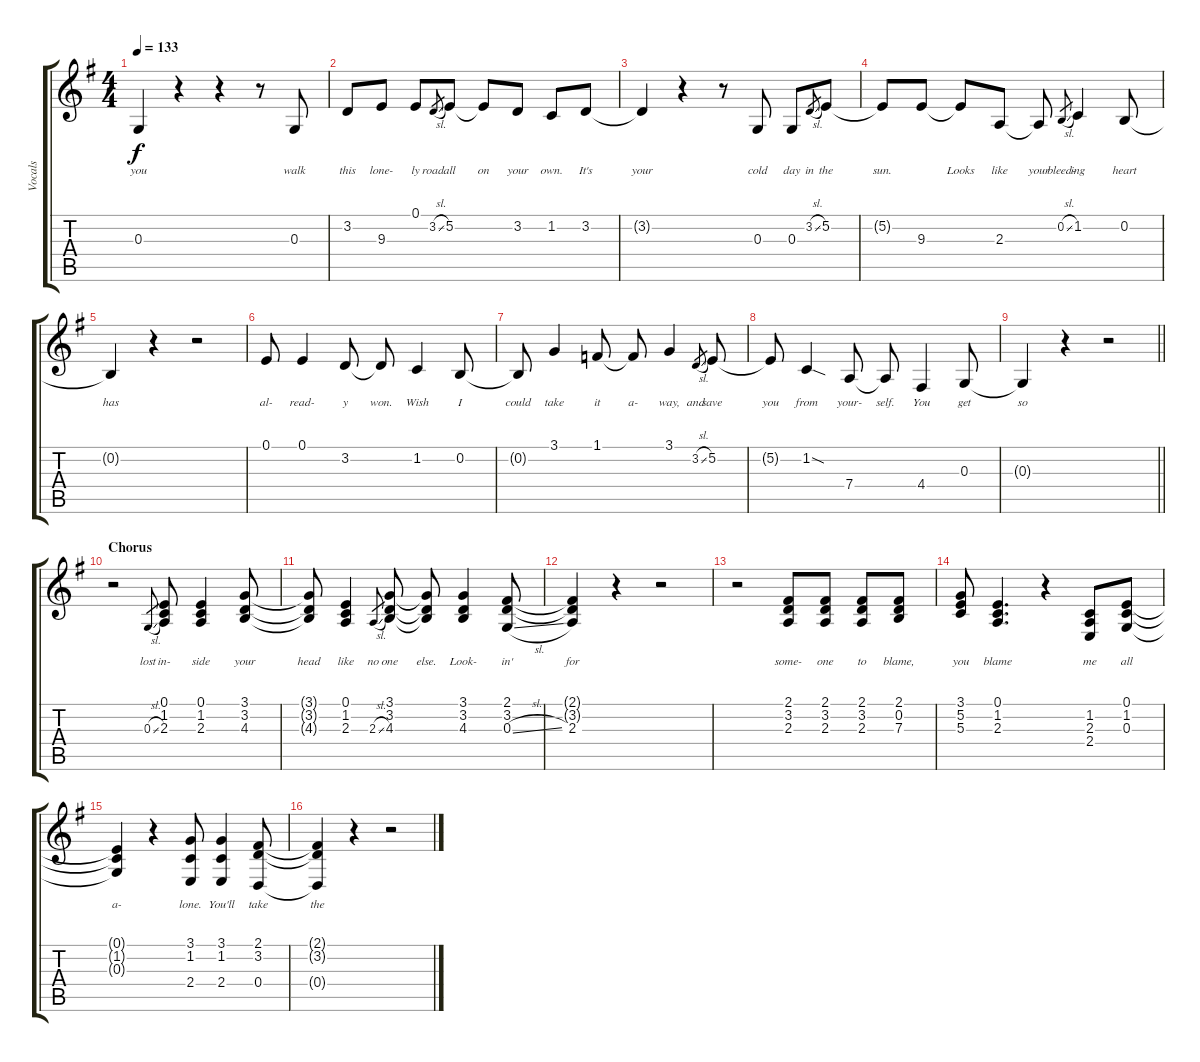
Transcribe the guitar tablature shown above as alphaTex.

\track ("Vocals" "Vocals") {instrument lead1square}
\staff {score tabs}
\tuning (E4 B3 G3 D3 A2 E2) {hide}
\ts (4 4)
\tempo 133
\clef g2
\ks g
0.3{t}.4{lyrics (0 "you") lyrics (1 "") lyrics (2 "") lyrics (3 "") lyrics (4 "") dy f} r.4 r.4 r.8 0.3.8{lyrics (0 "walk") lyrics (1 "") lyrics (2 "") lyrics (3 "") lyrics (4 "")} |
3.2.8{lyrics (0 "this") lyrics (1 "") lyrics (2 "") lyrics (3 "") lyrics (4 "")} 9.3.8{lyrics (0 "lone-") lyrics (1 "") lyrics (2 "") lyrics (3 "") lyrics (4 "")} 0.1.8{lyrics (0 "ly") lyrics (1 "") lyrics (2 "") lyrics (3 "") lyrics (4 "")} 3.2{sl}.8{lyrics (0 "road") lyrics (1 "") lyrics (2 "") lyrics (3 "") lyrics (4 "") gr} 5.2.8{lyrics (0 "all") lyrics (1 "") lyrics (2 "") lyrics (3 "") lyrics (4 "")} 5.2{t}.8{lyrics (0 "on") lyrics (1 "") lyrics (2 "") lyrics (3 "") lyrics (4 "")} 3.2.8{lyrics (0 "your") lyrics (1 "") lyrics (2 "") lyrics (3 "") lyrics (4 "")} 1.2.8{lyrics (0 "own.") lyrics (1 "") lyrics (2 "") lyrics (3 "") lyrics (4 "")} 3.2.8{lyrics (0 "It's") lyrics (1 "") lyrics (2 "") lyrics (3 "") lyrics (4 "")} |
3.2{t}.4{lyrics (0 "your") lyrics (1 "") lyrics (2 "") lyrics (3 "") lyrics (4 "")} r.4 r.8 0.3.8{lyrics (0 "cold") lyrics (1 "") lyrics (2 "") lyrics (3 "") lyrics (4 "")} 0.3.8{lyrics (0 "day") lyrics (1 "") lyrics (2 "") lyrics (3 "") lyrics (4 "")} 3.2{sl}.8{lyrics (0 "in") lyrics (1 "") lyrics (2 "") lyrics (3 "") lyrics (4 "") gr} 5.2.8{lyrics (0 "the") lyrics (1 "") lyrics (2 "") lyrics (3 "") lyrics (4 "")} |
5.2{t}.8{lyrics (0 "sun.") lyrics (1 "") lyrics (2 "") lyrics (3 "") lyrics (4 "")} 9.3.8{lyrics (0 "") lyrics (1 "") lyrics (2 "") lyrics (3 "") lyrics (4 "")} 9.3{t}.8{lyrics (0 "Looks") lyrics (1 "") lyrics (2 "") lyrics (3 "") lyrics (4 "")} 2.3.8{lyrics (0 "like") lyrics (1 "") lyrics (2 "") lyrics (3 "") lyrics (4 "")} 2.3{t}.8{lyrics (0 "your") lyrics (1 "") lyrics (2 "") lyrics (3 "") lyrics (4 "")} 0.2{sl}.8{lyrics (0 "bleed-") lyrics (1 "") lyrics (2 "") lyrics (3 "") lyrics (4 "") gr} 1.2.4{lyrics (0 "ing") lyrics (1 "") lyrics (2 "") lyrics (3 "") lyrics (4 "")} 0.2.8{lyrics (0 "heart") lyrics (1 "") lyrics (2 "") lyrics (3 "") lyrics (4 "")} |
0.2{t}.4{lyrics (0 "has") lyrics (1 "") lyrics (2 "") lyrics (3 "") lyrics (4 "")} r.4 r.2 |
0.1.8{lyrics (0 "al-") lyrics (1 "") lyrics (2 "") lyrics (3 "") lyrics (4 "")} 0.1.4{lyrics (0 "read-") lyrics (1 "") lyrics (2 "") lyrics (3 "") lyrics (4 "")} 3.2.8{lyrics (0 "y") lyrics (1 "") lyrics (2 "") lyrics (3 "") lyrics (4 "")} 3.2{t}.8{lyrics (0 "won.") lyrics (1 "") lyrics (2 "") lyrics (3 "") lyrics (4 "")} 1.2.4{lyrics (0 "Wish") lyrics (1 "") lyrics (2 "") lyrics (3 "") lyrics (4 "")} 0.2.8{lyrics (0 "I") lyrics (1 "") lyrics (2 "") lyrics (3 "") lyrics (4 "")} |
0.2{t}.8{lyrics (0 "could") lyrics (1 "") lyrics (2 "") lyrics (3 "") lyrics (4 "")} 3.1.4{lyrics (0 "take") lyrics (1 "") lyrics (2 "") lyrics (3 "") lyrics (4 "")} 1.1.8{lyrics (0 "it") lyrics (1 "") lyrics (2 "") lyrics (3 "") lyrics (4 "")} 1.1{t}.8{lyrics (0 "a-") lyrics (1 "") lyrics (2 "") lyrics (3 "") lyrics (4 "")} 3.1.4{lyrics (0 "way,") lyrics (1 "") lyrics (2 "") lyrics (3 "") lyrics (4 "")} 3.2{sl}.8{lyrics (0 "and") lyrics (1 "") lyrics (2 "") lyrics (3 "") lyrics (4 "") gr} 5.2.8{lyrics (0 "save") lyrics (1 "") lyrics (2 "") lyrics (3 "") lyrics (4 "")} |
5.2{t}.8{lyrics (0 "you") lyrics (1 "") lyrics (2 "") lyrics (3 "") lyrics (4 "")} 1.2{sod}.4{lyrics (0 "from") lyrics (1 "") lyrics (2 "") lyrics (3 "") lyrics (4 "")} 7.4.8{lyrics (0 "your-") lyrics (1 "") lyrics (2 "") lyrics (3 "") lyrics (4 "")} 7.4{t}.8{lyrics (0 "self.") lyrics (1 "") lyrics (2 "") lyrics (3 "") lyrics (4 "")} 4.4.4{lyrics (0 "You") lyrics (1 "") lyrics (2 "") lyrics (3 "") lyrics (4 "")} 0.3.8{lyrics (0 "get") lyrics (1 "") lyrics (2 "") lyrics (3 "") lyrics (4 "")} |
\barLineRight lightlight
0.3{t}.4{lyrics (0 "so") lyrics (1 "") lyrics (2 "") lyrics (3 "") lyrics (4 "")} r.4 r.2 |
\section ("" "Chorus")
r.2 0.3{sl}.8{lyrics (0 "lost") lyrics (1 "") lyrics (2 "") lyrics (3 "") lyrics (4 "") gr} (0.1 1.2 2.3).8{lyrics (0 "in-") lyrics (1 "") lyrics (2 "") lyrics (3 "") lyrics (4 "")} (0.1 1.2 2.3).4{lyrics (0 "side") lyrics (1 "") lyrics (2 "") lyrics (3 "") lyrics (4 "")} (3.1 3.2 4.3).8{lyrics (0 "your") lyrics (1 "") lyrics (2 "") lyrics (3 "") lyrics (4 "")} |
(3.1{t} 3.2{t} 4.3{t}).8{lyrics (0 "head") lyrics (1 "") lyrics (2 "") lyrics (3 "") lyrics (4 "")} (0.1 1.2 2.3).4{lyrics (0 "like") lyrics (1 "") lyrics (2 "") lyrics (3 "") lyrics (4 "")} 2.3{sl}.8{lyrics (0 "no") lyrics (1 "") lyrics (2 "") lyrics (3 "") lyrics (4 "") gr} (3.1 3.2 4.3).8{lyrics (0 "one") lyrics (1 "") lyrics (2 "") lyrics (3 "") lyrics (4 "")} (3.1{t} 3.2{t} 4.3{t}).8{lyrics (0 "else.") lyrics (1 "") lyrics (2 "") lyrics (3 "") lyrics (4 "")} (3.1 3.2 4.3).4{lyrics (0 "Look-") lyrics (1 "") lyrics (2 "") lyrics (3 "") lyrics (4 "")} (2.1 3.2 0.3{sl}).8{lyrics (0 "in'") lyrics (1 "") lyrics (2 "") lyrics (3 "") lyrics (4 "")} |
(2.1{t} 3.2{t} 2.3).4{lyrics (0 "for") lyrics (1 "") lyrics (2 "") lyrics (3 "") lyrics (4 "")} r.4 r.2 |
r.2 (2.1 3.2 2.3).8{lyrics (0 "some-") lyrics (1 "") lyrics (2 "") lyrics (3 "") lyrics (4 "")} (2.1 3.2 2.3).8{lyrics (0 "one") lyrics (1 "") lyrics (2 "") lyrics (3 "") lyrics (4 "")} (2.1 3.2 2.3).8{lyrics (0 "to") lyrics (1 "") lyrics (2 "") lyrics (3 "") lyrics (4 "")} (2.1 0.2 7.3).8{lyrics (0 "blame,") lyrics (1 "") lyrics (2 "") lyrics (3 "") lyrics (4 "")} |
(3.1 5.2 5.3).8{lyrics (0 "you") lyrics (1 "") lyrics (2 "") lyrics (3 "") lyrics (4 "")} (0.1 1.2 2.3).4{d lyrics (0 "blame") lyrics (1 "") lyrics (2 "") lyrics (3 "") lyrics (4 "")} r.4 (1.2 2.3 2.4).8{lyrics (0 "me") lyrics (1 "") lyrics (2 "") lyrics (3 "") lyrics (4 "")} (0.1 1.2 0.3).8{lyrics (0 "all") lyrics (1 "") lyrics (2 "") lyrics (3 "") lyrics (4 "")} |
(0.1{t} 1.2{t} 0.3{t}).4{lyrics (0 "a-") lyrics (1 "") lyrics (2 "") lyrics (3 "") lyrics (4 "")} r.4 (3.1 1.2 2.4).8{lyrics (0 "lone.") lyrics (1 "") lyrics (2 "") lyrics (3 "") lyrics (4 "")} (3.1 1.2 2.4).4{lyrics (0 "You'll") lyrics (1 "") lyrics (2 "") lyrics (3 "") lyrics (4 "")} (2.1 3.2 0.4).8{lyrics (0 "take") lyrics (1 "") lyrics (2 "") lyrics (3 "") lyrics (4 "")} |
(2.1{t} 3.2{t} 0.4{t}).4{lyrics (0 "the") lyrics (1 "") lyrics (2 "") lyrics (3 "") lyrics (4 "")} r.4 r.2
